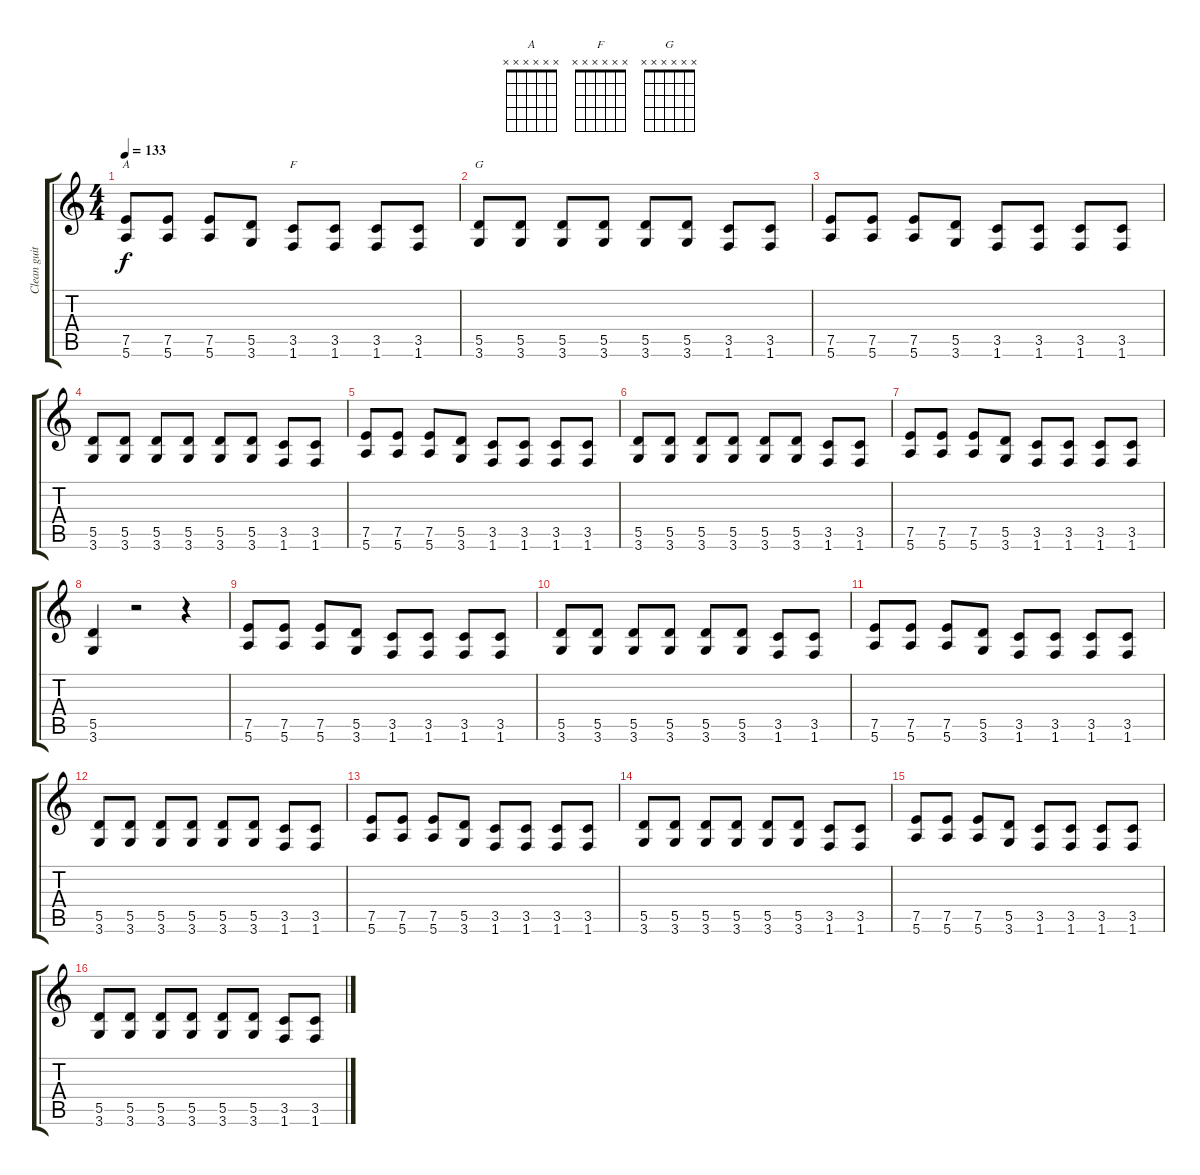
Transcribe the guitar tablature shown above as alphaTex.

\track ("Clean guitar" "Clean guit") {instrument acousticguitarsteel}
\staff {score tabs}
\tuning (E4 B3 G3 D3 A2 E2) {hide}
\chord ("A" x x x x x x) {firstfret 0}
\chord ("F" x x x x x x) {firstfret 0}
\chord ("G" x x x x x x) {firstfret 0}
\ts (4 4)
\tempo 133
\clef g2
\ks c
(7.5 5.6).8{ch "A" dy f instrument acousticguitarsteel} (7.5 5.6).8 (7.5 5.6).8 (5.5 3.6).8 (3.5 1.6).8{ch "F"} (3.5 1.6).8 (3.5 1.6).8 (3.5 1.6).8 |
(5.5 3.6).8{ch "G"} (5.5 3.6).8 (5.5 3.6).8 (5.5 3.6).8 (5.5 3.6).8 (5.5 3.6).8 (3.5 1.6).8 (3.5 1.6).8 |
(7.5 5.6).8 (7.5 5.6).8 (7.5 5.6).8 (5.5 3.6).8 (3.5 1.6).8 (3.5 1.6).8 (3.5 1.6).8 (3.5 1.6).8 |
(5.5 3.6).8 (5.5 3.6).8 (5.5 3.6).8 (5.5 3.6).8 (5.5 3.6).8 (5.5 3.6).8 (3.5 1.6).8 (3.5 1.6).8 |
(7.5 5.6).8 (7.5 5.6).8 (7.5 5.6).8 (5.5 3.6).8 (3.5 1.6).8 (3.5 1.6).8 (3.5 1.6).8 (3.5 1.6).8 |
(5.5 3.6).8 (5.5 3.6).8 (5.5 3.6).8 (5.5 3.6).8 (5.5 3.6).8 (5.5 3.6).8 (3.5 1.6).8 (3.5 1.6).8 |
(7.5 5.6).8 (7.5 5.6).8 (7.5 5.6).8 (5.5 3.6).8 (3.5 1.6).8 (3.5 1.6).8 (3.5 1.6).8 (3.5 1.6).8 |
(5.5 3.6).4 r.2 r.4 |
(7.5 5.6).8 (7.5 5.6).8 (7.5 5.6).8 (5.5 3.6).8 (3.5 1.6).8 (3.5 1.6).8 (3.5 1.6).8 (3.5 1.6).8 |
(5.5 3.6).8 (5.5 3.6).8 (5.5 3.6).8 (5.5 3.6).8 (5.5 3.6).8 (5.5 3.6).8 (3.5 1.6).8 (3.5 1.6).8 |
(7.5 5.6).8 (7.5 5.6).8 (7.5 5.6).8 (5.5 3.6).8 (3.5 1.6).8 (3.5 1.6).8 (3.5 1.6).8 (3.5 1.6).8 |
(5.5 3.6).8 (5.5 3.6).8 (5.5 3.6).8 (5.5 3.6).8 (5.5 3.6).8 (5.5 3.6).8 (3.5 1.6).8 (3.5 1.6).8 |
(7.5 5.6).8 (7.5 5.6).8 (7.5 5.6).8 (5.5 3.6).8 (3.5 1.6).8 (3.5 1.6).8 (3.5 1.6).8 (3.5 1.6).8 |
(5.5 3.6).8 (5.5 3.6).8 (5.5 3.6).8 (5.5 3.6).8 (5.5 3.6).8 (5.5 3.6).8 (3.5 1.6).8 (3.5 1.6).8 |
(7.5 5.6).8 (7.5 5.6).8 (7.5 5.6).8 (5.5 3.6).8 (3.5 1.6).8 (3.5 1.6).8 (3.5 1.6).8 (3.5 1.6).8 |
(5.5 3.6).8 (5.5 3.6).8 (5.5 3.6).8 (5.5 3.6).8 (5.5 3.6).8 (5.5 3.6).8 (3.5 1.6).8 (3.5 1.6).8
